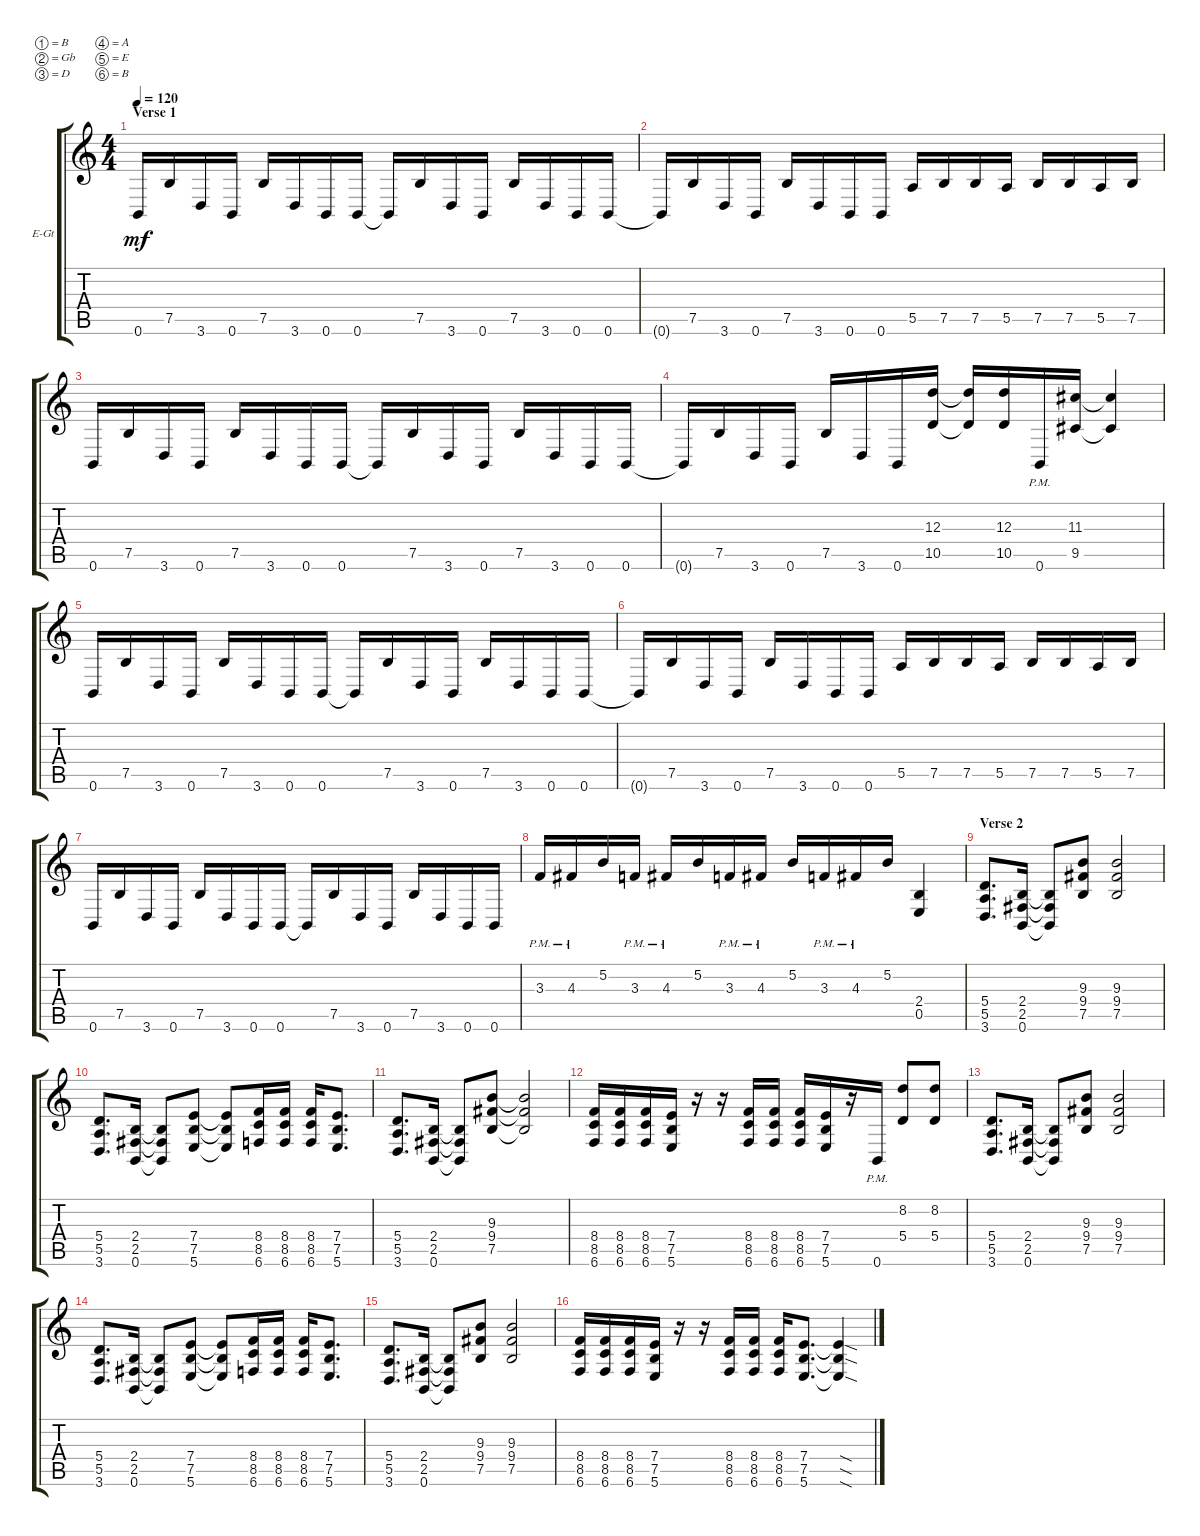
\bracketExtendMode groupsimilarinstruments
\firstSystemTrackNameOrientation horizontal
\otherSystemsTrackNameOrientation horizontal
\track ("Electric Guitar 2" "E-Gt") {instrument distortionguitar}
\staff {score tabs}
\tuning (B3 Gb3 D3 A2 E2 B1)
\ts (4 4)
\section ("" "Verse 1")
\tempo 120
\clef g2
\ks c
0.6.16{dy mf} 7.5.16 3.6.16 0.6.16 7.5.16 3.6.16 0.6.16 0.6.16 0.6{t}.16 7.5.16 3.6.16 0.6.16 7.5.16 3.6.16 0.6.16 0.6.16 |
0.6{t}.16 7.5.16 3.6.16 0.6.16 7.5.16 3.6.16 0.6.16 0.6.16 5.5.16 7.5.16 7.5.16 5.5.16 7.5.16 7.5.16 5.5.16 7.5.16 |
0.6.16 7.5.16 3.6.16 0.6.16 7.5.16 3.6.16 0.6.16 0.6.16 0.6{t}.16 7.5.16 3.6.16 0.6.16 7.5.16 3.6.16 0.6.16 0.6.16 |
0.6{t}.16 7.5.16 3.6.16 0.6.16 7.5.16 3.6.16 0.6.16 (10.5 12.3).16 (10.5{t} 12.3{t}).16 (10.5 12.3).16 0.6{pm}.16 (9.5 11.3).16 (9.5{t} 11.3{t}).4 |
0.6.16 7.5.16 3.6.16 0.6.16 7.5.16 3.6.16 0.6.16 0.6.16 0.6{t}.16 7.5.16 3.6.16 0.6.16 7.5.16 3.6.16 0.6.16 0.6.16 |
0.6{t}.16 7.5.16 3.6.16 0.6.16 7.5.16 3.6.16 0.6.16 0.6.16 5.5.16 7.5.16 7.5.16 5.5.16 7.5.16 7.5.16 5.5.16 7.5.16 |
0.6.16 7.5.16 3.6.16 0.6.16 7.5.16 3.6.16 0.6.16 0.6.16 0.6{t}.16 7.5.16 3.6.16 0.6.16 7.5.16 3.6.16 0.6.16 0.6.16 |
3.3{pm}.16 4.3{pm}.16 5.2.16 3.3{pm}.16 4.3{pm}.16 5.2.16 3.3{pm}.16 4.3{pm}.16 5.2.16 3.3{pm}.16 4.3{pm}.16 5.2.16 (2.4 0.5).4 |
\section ("" "Verse 2")
(3.6 5.4 5.5).8{d} (0.6 2.5 2.4).16 (0.6{t} 2.5{t} 2.4{t}).8 (7.5 9.4 9.3).8 (9.3 9.4 7.5).2 |
(3.6 5.4 5.5).8{d} (0.6 2.5 2.4).16 (0.6{t} 2.5{t} 2.4{t}).8 (5.6 7.5 7.4).8 (5.6{t} 7.5{t} 7.4{t}).8 (6.6 8.5 8.4).16 (8.4 8.5 6.6).16 (6.6 8.5 8.4).16 (5.6 7.5 7.4).8{d} |
(3.6 5.4 5.5).8{d} (0.6 2.5 2.4).16 (0.6{t} 2.5{t} 2.4{t}).8 (7.5 9.4 9.3).8 (9.3{t} 9.4{t} 7.5{t}).2 |
(6.6 8.5 8.4).16 (8.4 8.5 6.6).16 (6.6 8.5 8.4).16 (5.6 7.5 7.4).16 r.16 r.16 (6.6 8.5 8.4).16 (8.4 8.5 6.6).16 (6.6 8.5 8.4).16 (5.6 7.5 7.4).16 r.16 0.6{pm}.16 (5.4 8.2).8 (5.4 8.2).8 |
(3.6 5.4 5.5).8{d} (0.6 2.5 2.4).16 (0.6{t} 2.5{t} 2.4{t}).8 (7.5 9.4 9.3).8 (9.3 9.4 7.5).2 |
(3.6 5.4 5.5).8{d} (0.6 2.5 2.4).16 (0.6{t} 2.5{t} 2.4{t}).8 (5.6 7.5 7.4).8 (5.6{t} 7.5{t} 7.4{t}).8 (6.6 8.5 8.4).16 (8.4 8.5 6.6).16 (6.6 8.5 8.4).16 (5.6 7.5 7.4).8{d} |
(3.6 5.4 5.5).8{d} (0.6 2.5 2.4).16 (0.6{t} 2.5{t} 2.4{t}).8 (7.5 9.4 9.3).8 (9.3 9.4 7.5).2 |
(6.6 8.5 8.4).16 (8.4 8.5 6.6).16 (6.6 8.5 8.4).16 (5.6 7.5 7.4).16 r.16 r.16 (6.6 8.5 8.4).16 (8.4 8.5 6.6).16 (6.6 8.5 8.4).16 (5.6 7.5 7.4).8{d} (5.6{sod t} 7.5{sod t} 7.4{sod t}).4
